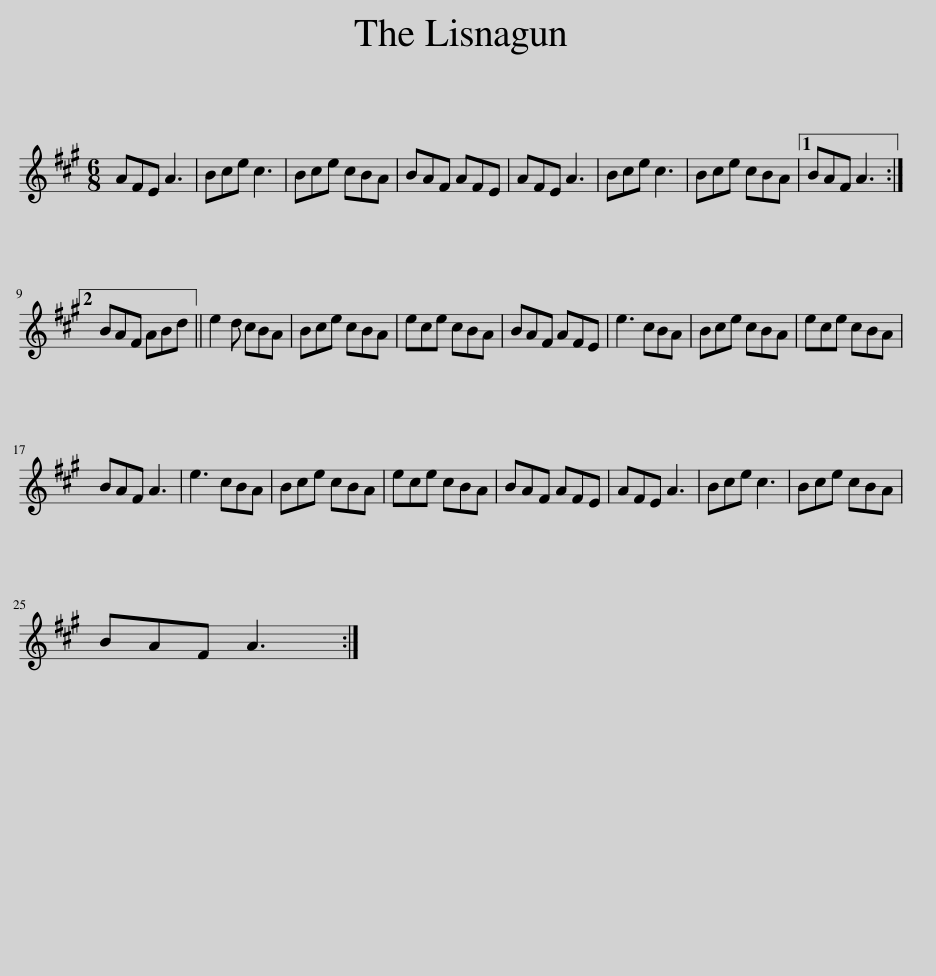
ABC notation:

X:1
L:1/8
M:6/8
I:linebreak $
K:A
V:1 treble
V:1
 AFE A3 | Bce c3 | Bce cBA | BAF AFE | AFE A3 | %5
 Bce c3 | Bce cBA |1 BAF A3 :|2$ BAF ABd || e2 d cBA | %10
 Bce cBA | ece cBA | BAF AFE | e3 cBA | Bce cBA | %15
 ece cBA |$ BAF A3 | e3 cBA | Bce cBA | ece cBA | %20
 BAF AFE | AFE A3 | Bce c3 | Bce cBA |$ BAF A3 :| %25
